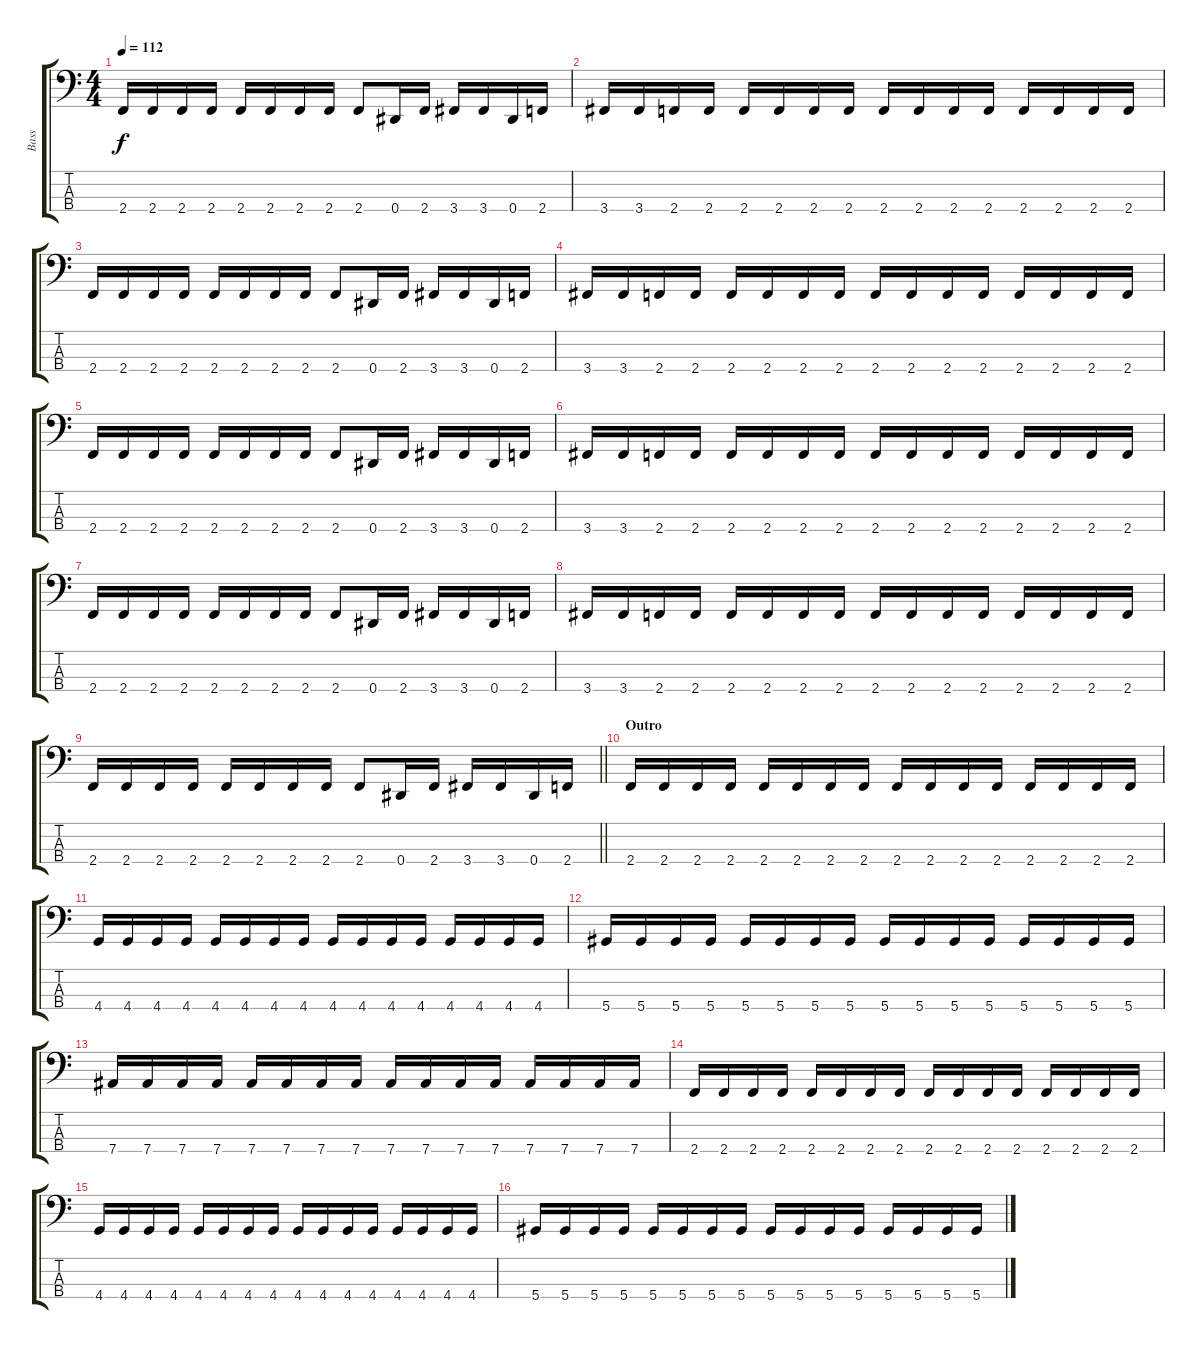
\track ("Bass" "Bass") {instrument electricbassfinger}
\staff {score tabs}
\tuning (Gb2 Db2 Ab1 Eb1) {hide}
\ts (4 4)
\tempo 112
\clef f4
\ks c
2.4.16{dy f} 2.4.16 2.4.16 2.4.16 2.4.16 2.4.16 2.4.16 2.4.16 2.4.8 0.4.16 2.4.16 3.4.16 3.4.16 0.4.16 2.4.16 |
3.4.16 3.4.16 2.4.16 2.4.16 2.4.16 2.4.16 2.4.16 2.4.16 2.4.16 2.4.16 2.4.16 2.4.16 2.4.16 2.4.16 2.4.16 2.4.16 |
2.4.16 2.4.16 2.4.16 2.4.16 2.4.16 2.4.16 2.4.16 2.4.16 2.4.8 0.4.16 2.4.16 3.4.16 3.4.16 0.4.16 2.4.16 |
3.4.16 3.4.16 2.4.16 2.4.16 2.4.16 2.4.16 2.4.16 2.4.16 2.4.16 2.4.16 2.4.16 2.4.16 2.4.16 2.4.16 2.4.16 2.4.16 |
2.4.16 2.4.16 2.4.16 2.4.16 2.4.16 2.4.16 2.4.16 2.4.16 2.4.8 0.4.16 2.4.16 3.4.16 3.4.16 0.4.16 2.4.16 |
3.4.16 3.4.16 2.4.16 2.4.16 2.4.16 2.4.16 2.4.16 2.4.16 2.4.16 2.4.16 2.4.16 2.4.16 2.4.16 2.4.16 2.4.16 2.4.16 |
2.4.16 2.4.16 2.4.16 2.4.16 2.4.16 2.4.16 2.4.16 2.4.16 2.4.8 0.4.16 2.4.16 3.4.16 3.4.16 0.4.16 2.4.16 |
3.4.16 3.4.16 2.4.16 2.4.16 2.4.16 2.4.16 2.4.16 2.4.16 2.4.16 2.4.16 2.4.16 2.4.16 2.4.16 2.4.16 2.4.16 2.4.16 |
\barLineRight lightlight
2.4.16 2.4.16 2.4.16 2.4.16 2.4.16 2.4.16 2.4.16 2.4.16 2.4.8 0.4.16 2.4.16 3.4.16 3.4.16 0.4.16 2.4.16 |
\section ("" "Outro")
2.4.16 2.4.16 2.4.16 2.4.16 2.4.16 2.4.16 2.4.16 2.4.16 2.4.16 2.4.16 2.4.16 2.4.16 2.4.16 2.4.16 2.4.16 2.4.16 |
4.4.16 4.4.16 4.4.16 4.4.16 4.4.16 4.4.16 4.4.16 4.4.16 4.4.16 4.4.16 4.4.16 4.4.16 4.4.16 4.4.16 4.4.16 4.4.16 |
5.4.16 5.4.16 5.4.16 5.4.16 5.4.16 5.4.16 5.4.16 5.4.16 5.4.16 5.4.16 5.4.16 5.4.16 5.4.16 5.4.16 5.4.16 5.4.16 |
7.4.16 7.4.16 7.4.16 7.4.16 7.4.16 7.4.16 7.4.16 7.4.16 7.4.16 7.4.16 7.4.16 7.4.16 7.4.16 7.4.16 7.4.16 7.4.16 |
2.4.16 2.4.16 2.4.16 2.4.16 2.4.16 2.4.16 2.4.16 2.4.16 2.4.16 2.4.16 2.4.16 2.4.16 2.4.16 2.4.16 2.4.16 2.4.16 |
4.4.16 4.4.16 4.4.16 4.4.16 4.4.16 4.4.16 4.4.16 4.4.16 4.4.16 4.4.16 4.4.16 4.4.16 4.4.16 4.4.16 4.4.16 4.4.16 |
5.4.16 5.4.16 5.4.16 5.4.16 5.4.16 5.4.16 5.4.16 5.4.16 5.4.16 5.4.16 5.4.16 5.4.16 5.4.16 5.4.16 5.4.16 5.4.16
